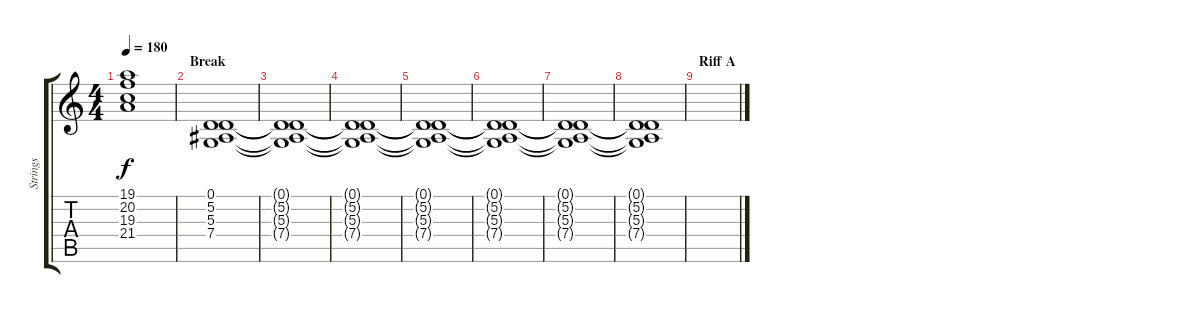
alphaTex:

\track ("Strings" "Strings") {instrument stringensemble1}
\staff {score tabs}
\tuning (D4 A3 F3 C3 G2 D2) {hide}
\ts (4 4)
\tempo 180
\clef g2
\ks c
(19.1 20.2 19.3 21.4).1{dy f} |
\section ("" "Break")
(0.1 5.2 5.3 7.4).1 |
(0.1{t} 5.2{t} 5.3{t} 7.4{t}).1 |
(0.1{t} 5.2{t} 5.3{t} 7.4{t}).1 |
(0.1{t} 5.2{t} 5.3{t} 7.4{t}).1 |
(0.1{t} 5.2{t} 5.3{t} 7.4{t}).1 |
(0.1{t} 5.2{t} 5.3{t} 7.4{t}).1 |
(0.1{t} 5.2{t} 5.3{t} 7.4{t}).1 |
\section ("" "Riff A")
